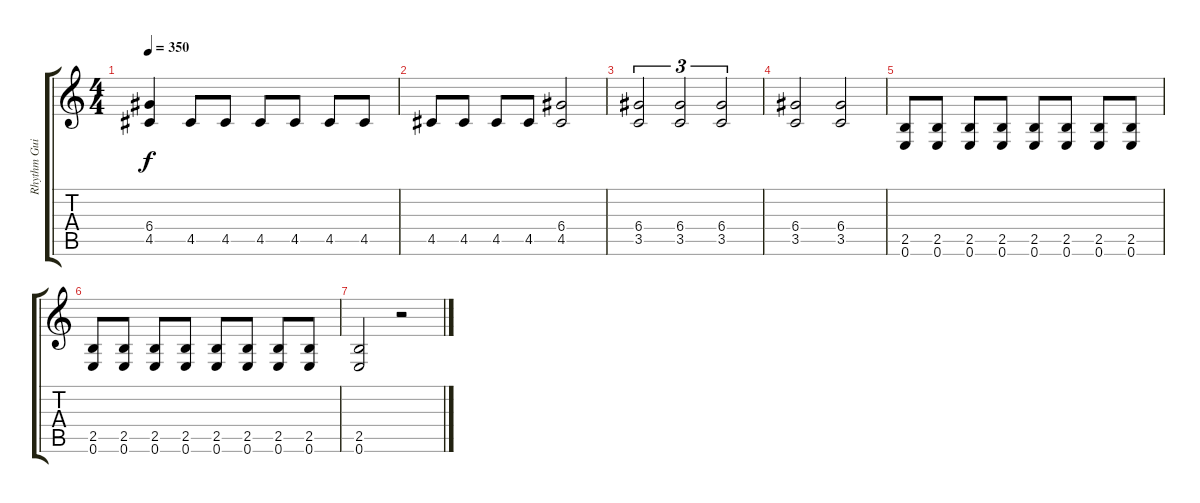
\track ("Rhythm Guitar" "Rhythm Gui") {instrument distortionguitar}
\staff {score tabs}
\tuning (E4 B3 G3 D3 A2 E2) {hide}
\ts (4 4)
\tempo 350
\clef g2
\ks c
(6.4 4.5).4{dy f} 4.5.8 4.5.8 4.5.8 4.5.8 4.5.8 4.5.8 |
4.5.8 4.5.8 4.5.8 4.5.8 (6.4 4.5).2 |
(6.4 3.5).2{tu (3 2)} (6.4 3.5).2{tu (3 2)} (6.4 3.5).2{tu (3 2)} |
(6.4 3.5).2 (6.4 3.5).2 |
(2.5 0.6).8 (2.5 0.6).8 (2.5 0.6).8 (2.5 0.6).8 (2.5 0.6).8 (2.5 0.6).8 (2.5 0.6).8 (2.5 0.6).8 |
(2.5 0.6).8 (2.5 0.6).8 (2.5 0.6).8 (2.5 0.6).8 (2.5 0.6).8 (2.5 0.6).8 (2.5 0.6).8 (2.5 0.6).8 |
(2.5 0.6).2 r.2
